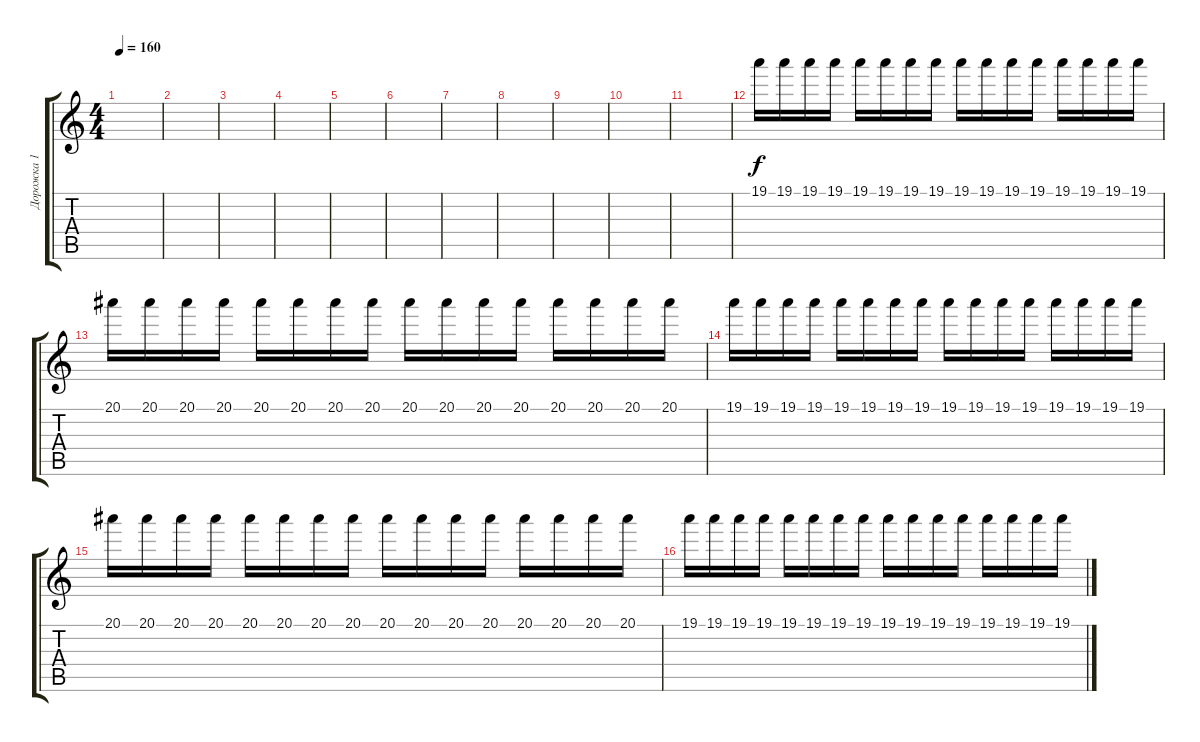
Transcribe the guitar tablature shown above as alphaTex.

\track ("Дорожка 1" "Дорожка 1") {instrument electricguitarjazz}
\staff {score tabs}
\tuning (D4 A3 F3 C3 G2 C2) {hide}
\ts (4 4)
\tempo 160
\clef g2
\ks c
|
|
|
|
|
|
|
|
|
|
|
19.1.16{balance 8 instrument distortionguitar} 19.1.16 19.1.16 19.1.16 19.1.16 19.1.16 19.1.16 19.1.16 19.1.16 19.1.16 19.1.16 19.1.16 19.1.16 19.1.16 19.1.16 19.1.16 |
20.1.16 20.1.16 20.1.16 20.1.16 20.1.16 20.1.16 20.1.16 20.1.16 20.1.16 20.1.16 20.1.16 20.1.16 20.1.16 20.1.16 20.1.16 20.1.16 |
19.1.16 19.1.16 19.1.16 19.1.16 19.1.16 19.1.16 19.1.16 19.1.16 19.1.16 19.1.16 19.1.16 19.1.16 19.1.16 19.1.16 19.1.16 19.1.16 |
20.1.16 20.1.16 20.1.16 20.1.16 20.1.16 20.1.16 20.1.16 20.1.16 20.1.16 20.1.16 20.1.16 20.1.16 20.1.16 20.1.16 20.1.16 20.1.16 |
19.1.16 19.1.16 19.1.16 19.1.16 19.1.16 19.1.16 19.1.16 19.1.16 19.1.16 19.1.16 19.1.16 19.1.16 19.1.16 19.1.16 19.1.16 19.1.16
